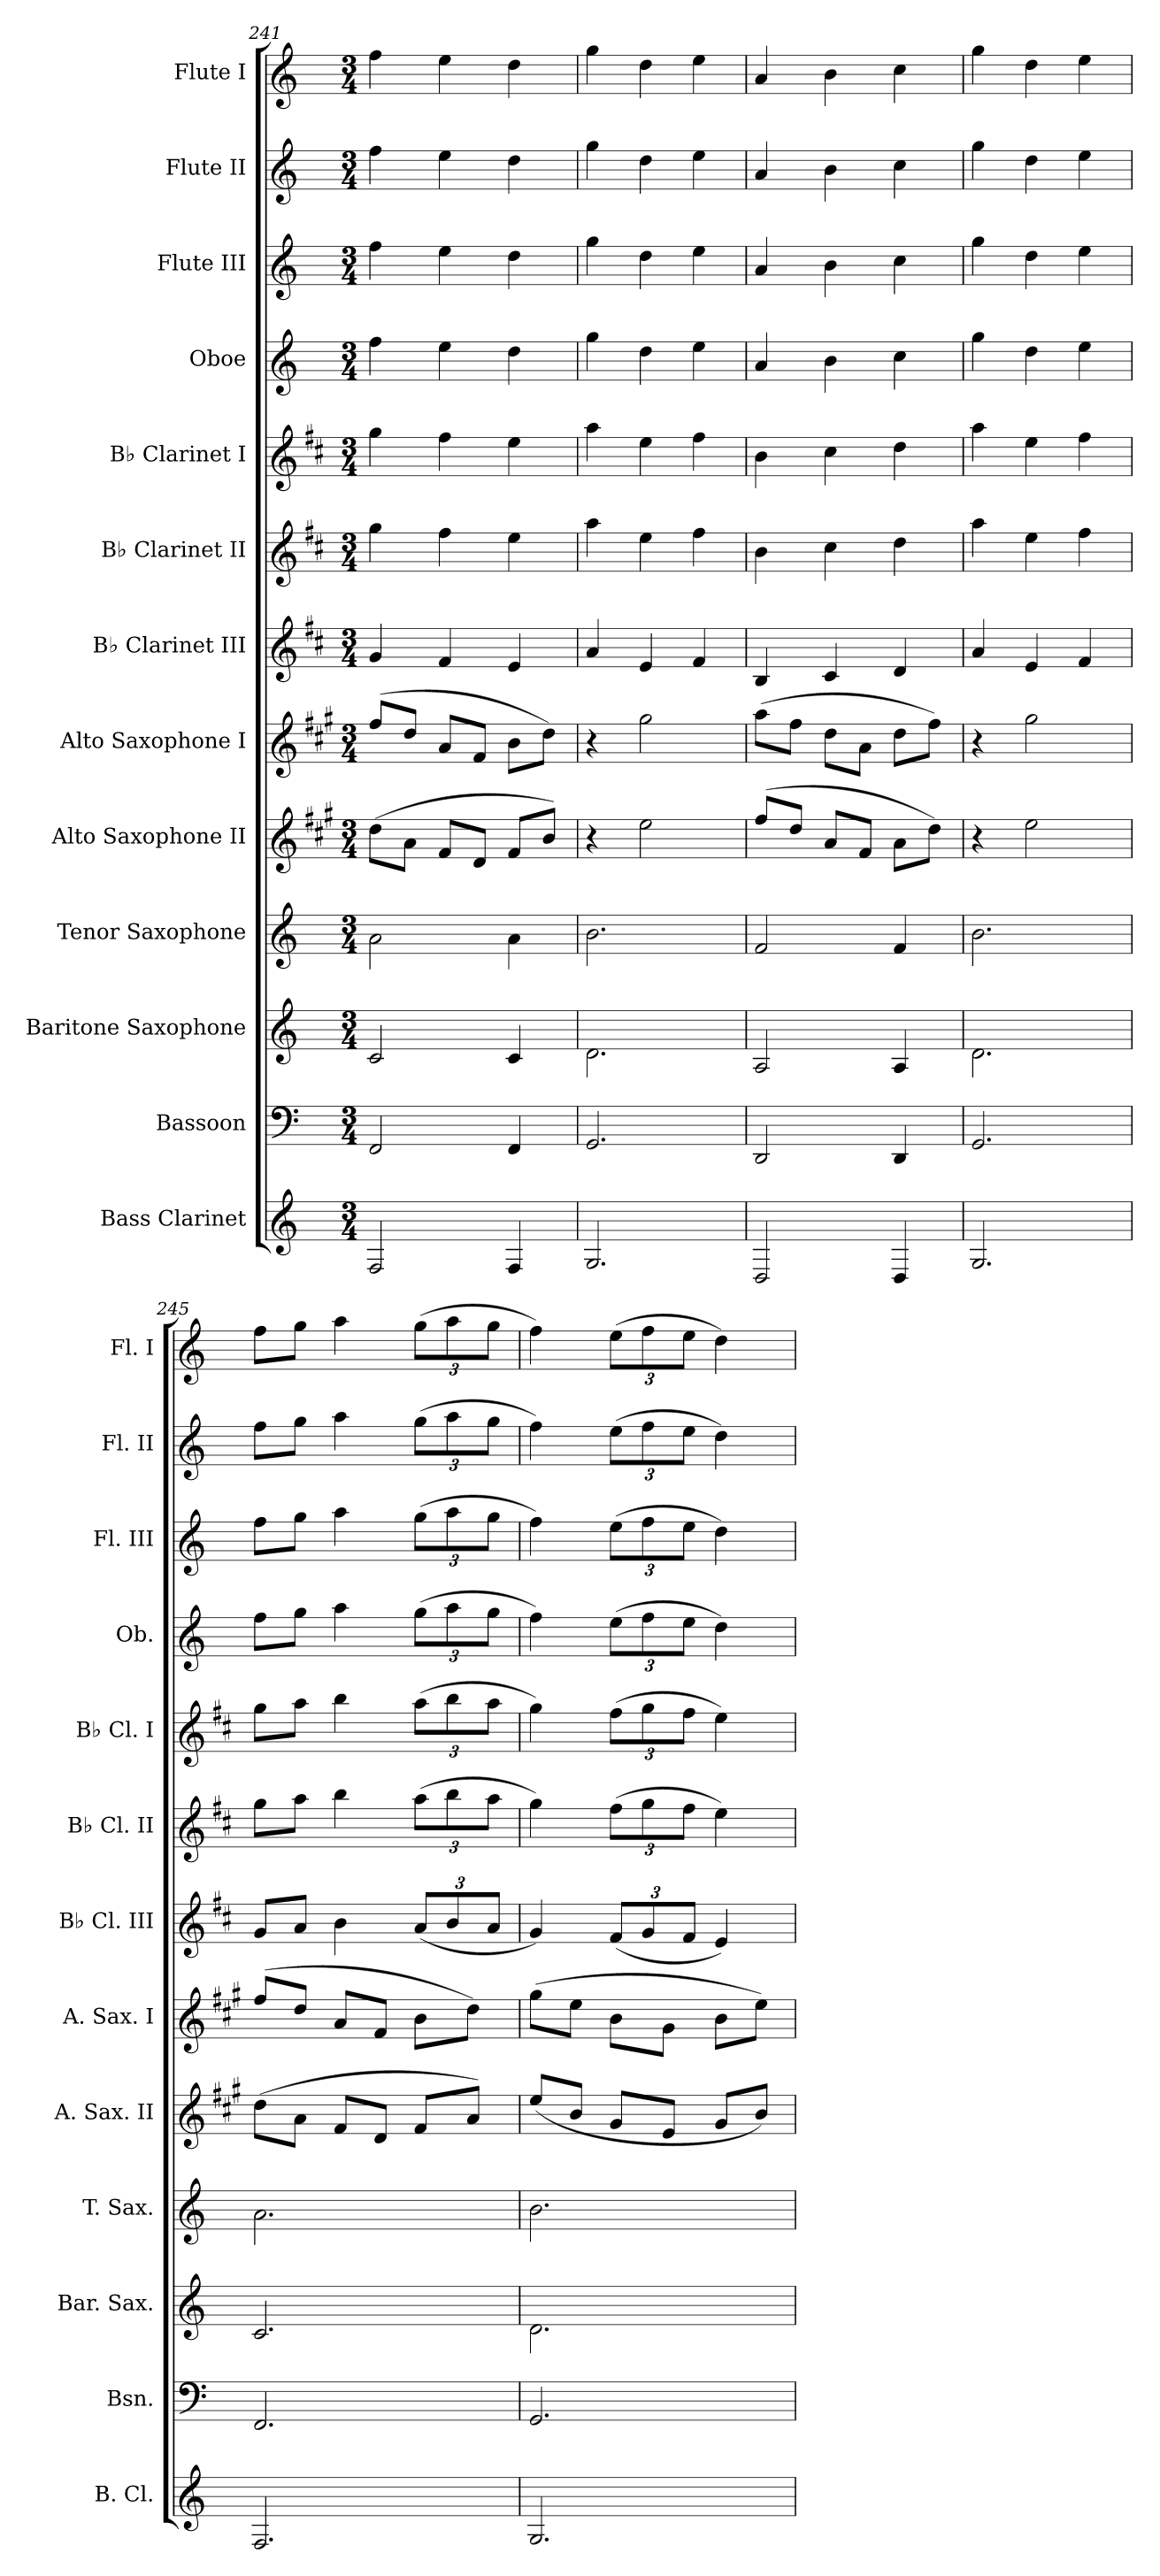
**kern	**kern	**kern	**kern	**kern	**kern	**kern	**kern	**kern	**kern	**kern	**kern	**kern
*part13	*part12	*part11	*part10	*part9	*part8	*part7	*part6	*part5	*part4	*part3	*part2	*part1
*staff13	*staff12	*staff11	*staff10	*staff9	*staff8	*staff7	*staff6	*staff5	*staff4	*staff3	*staff2	*staff1
*I"Bass Clarinet	*I"Bassoon	*I"Baritone Saxophone	*I"Tenor Saxophone	*I"Alto Saxophone II	*I"Alto Saxophone I	*I"B♭ Clarinet III	*I"B♭ Clarinet II	*I"B♭ Clarinet I	*I"Oboe	*I"Flute III	*I"Flute II	*I"Flute I
*I'B. Cl.	*I'Bsn.	*I'Bar. Sax.	*I'T. Sax.	*I'A. Sax. II	*I'A. Sax. I	*I'B♭ Cl. III	*I'B♭ Cl. II	*I'B♭ Cl. I	*I'Ob.	*I'Fl. III	*I'Fl. II	*I'Fl. I
*clefG2	*clefF4	*clefG2	*clefG2	*clefG2	*clefG2	*clefG2	*clefG2	*clefG2	*clefG2	*clefG2	*clefG2	*clefG2
*ITrd8c14	*	*ITrd12c21	*ITrd8c14	*ITrd5c9	*ITrd5c9	*ITrd1c2	*ITrd1c2	*ITrd1c2	*	*	*	*
*k[]	*k[]	*k[]	*k[]	*k[]	*k[]	*k[]	*k[]	*k[]	*k[]	*k[]	*k[]	*k[]
*M3/4	*M3/4	*M3/4	*M3/4	*M3/4	*M3/4	*M3/4	*M3/4	*M3/4	*M3/4	*M3/4	*M3/4	*M3/4
=241	=241	=241	=241	=241	=241	=241	=241	=241	=241	=241	=241	=241
2FF/	2FF/	2C/	2A\	(>8f\L	(>8a/L	4f/	4ff\	4ff\	4ff\	4ff\	4ff\	4ff\
.	.	.	.	8c\J	8f/J	.	.	.	.	.	.	.
.	.	.	.	8A/L	8c/L	4e/	4ee\	4ee\	4ee\	4ee\	4ee\	4ee\
.	.	.	.	8F/J	8A/J	.	.	.	.	.	.	.
4FF/	4FF/	4C/	4A\	8A/L	8d\L	4d/	4dd\	4dd\	4dd\	4dd\	4dd\	4dd\
.	.	.	.	8d/J)	8f\J)	.	.	.	.	.	.	.
=242	=242	=242	=242	=242	=242	=242	=242	=242	=242	=242	=242	=242
2.GG/	2.GG/	2.D\	2.B\	4r	4r	4g/	4gg\	4gg\	4gg\	4gg\	4gg\	4gg\
.	.	.	.	2g\	2b\	4d/	4dd\	4dd\	4dd\	4dd\	4dd\	4dd\
.	.	.	.	.	.	4e/	4ee\	4ee\	4ee\	4ee\	4ee\	4ee\
=243	=243	=243	=243	=243	=243	=243	=243	=243	=243	=243	=243	=243
2DD/	2DD/	2AA/	2F/	(>8a/L	(>8cc\L	4A/	4a\	4a\	4a/	4a/	4a/	4a/
.	.	.	.	8f/J	8a\J	.	.	.	.	.	.	.
.	.	.	.	8c/L	8f\L	4B/	4b\	4b\	4b\	4b\	4b\	4b\
.	.	.	.	8A/J	8c\J	.	.	.	.	.	.	.
4DD/	4DD/	4AA/	4F/	8c\L	8f\L	4c/	4cc\	4cc\	4cc\	4cc\	4cc\	4cc\
.	.	.	.	8f\J)	8a\J)	.	.	.	.	.	.	.
=244	=244	=244	=244	=244	=244	=244	=244	=244	=244	=244	=244	=244
2.GG/	2.GG/	2.D\	2.B\	4r	4r	4g/	4gg\	4gg\	4gg\	4gg\	4gg\	4gg\
.	.	.	.	2g\	2b\	4d/	4dd\	4dd\	4dd\	4dd\	4dd\	4dd\
.	.	.	.	.	.	4e/	4ee\	4ee\	4ee\	4ee\	4ee\	4ee\
=245	=245	=245	=245	=245	=245	=245	=245	=245	=245	=245	=245	=245
2.FF/	2.FF/	2.C/	2.A\	(>8f\L	(>8a/L	8f/L	8ff\L	8ff\L	8ff\L	8ff\L	8ff\L	8ff\L
.	.	.	.	8c\J	8f/J	8g/J	8gg\J	8gg\J	8gg\J	8gg\J	8gg\J	8gg\J
.	.	.	.	8A/L	8c/L	4a\	4aa\	4aa\	4aa\	4aa\	4aa\	4aa\
.	.	.	.	8F/J	8A/J	.	.	.	.	.	.	.
*	*	*	*	*	*	*Xbrackettup	*Xbrackettup	*Xbrackettup	*Xbrackettup	*Xbrackettup	*Xbrackettup	*Xbrackettup
.	.	.	.	8A/L	8d\L	(<12g/L	(>12gg\L	(>12gg\L	(>12gg\L	(>12gg\L	(>12gg\L	(>12gg\L
.	.	.	.	.	.	12a/	12aa\	12aa\	12aa\	12aa\	12aa\	12aa\
.	.	.	.	8c/J)	8f\J)	.	.	.	.	.	.	.
.	.	.	.	.	.	12g/J	12gg\J	12gg\J	12gg\J	12gg\J	12gg\J	12gg\J
=246	=246	=246	=246	=246	=246	=246	=246	=246	=246	=246	=246	=246
2.GG/	2.GG/	2.D\	2.B\	(<8g/L	(>8b\L	4f/)	4ff\)	4ff\)	4ff\)	4ff\)	4ff\)	4ff\)
.	.	.	.	8d/J	8g\J	.	.	.	.	.	.	.
.	.	.	.	8B/L	8d\L	(<12e/L	(>12ee\L	(>12ee\L	(>12ee\L	(>12ee\L	(>12ee\L	(>12ee\L
.	.	.	.	.	.	12f/	12ff\	12ff\	12ff\	12ff\	12ff\	12ff\
.	.	.	.	8G/J	8B\J	.	.	.	.	.	.	.
.	.	.	.	.	.	12e/J	12ee\J	12ee\J	12ee\J	12ee\J	12ee\J	12ee\J
.	.	.	.	8B/L	8d\L	4d/)	4dd\)	4dd\)	4dd\)	4dd\)	4dd\)	4dd\)
.	.	.	.	8d/J)	8g\J)	.	.	.	.	.	.	.
=	=	=	=	=	=	=	=	=	=	=	=	=
*-	*-	*-	*-	*-	*-	*-	*-	*-	*-	*-	*-	*-
